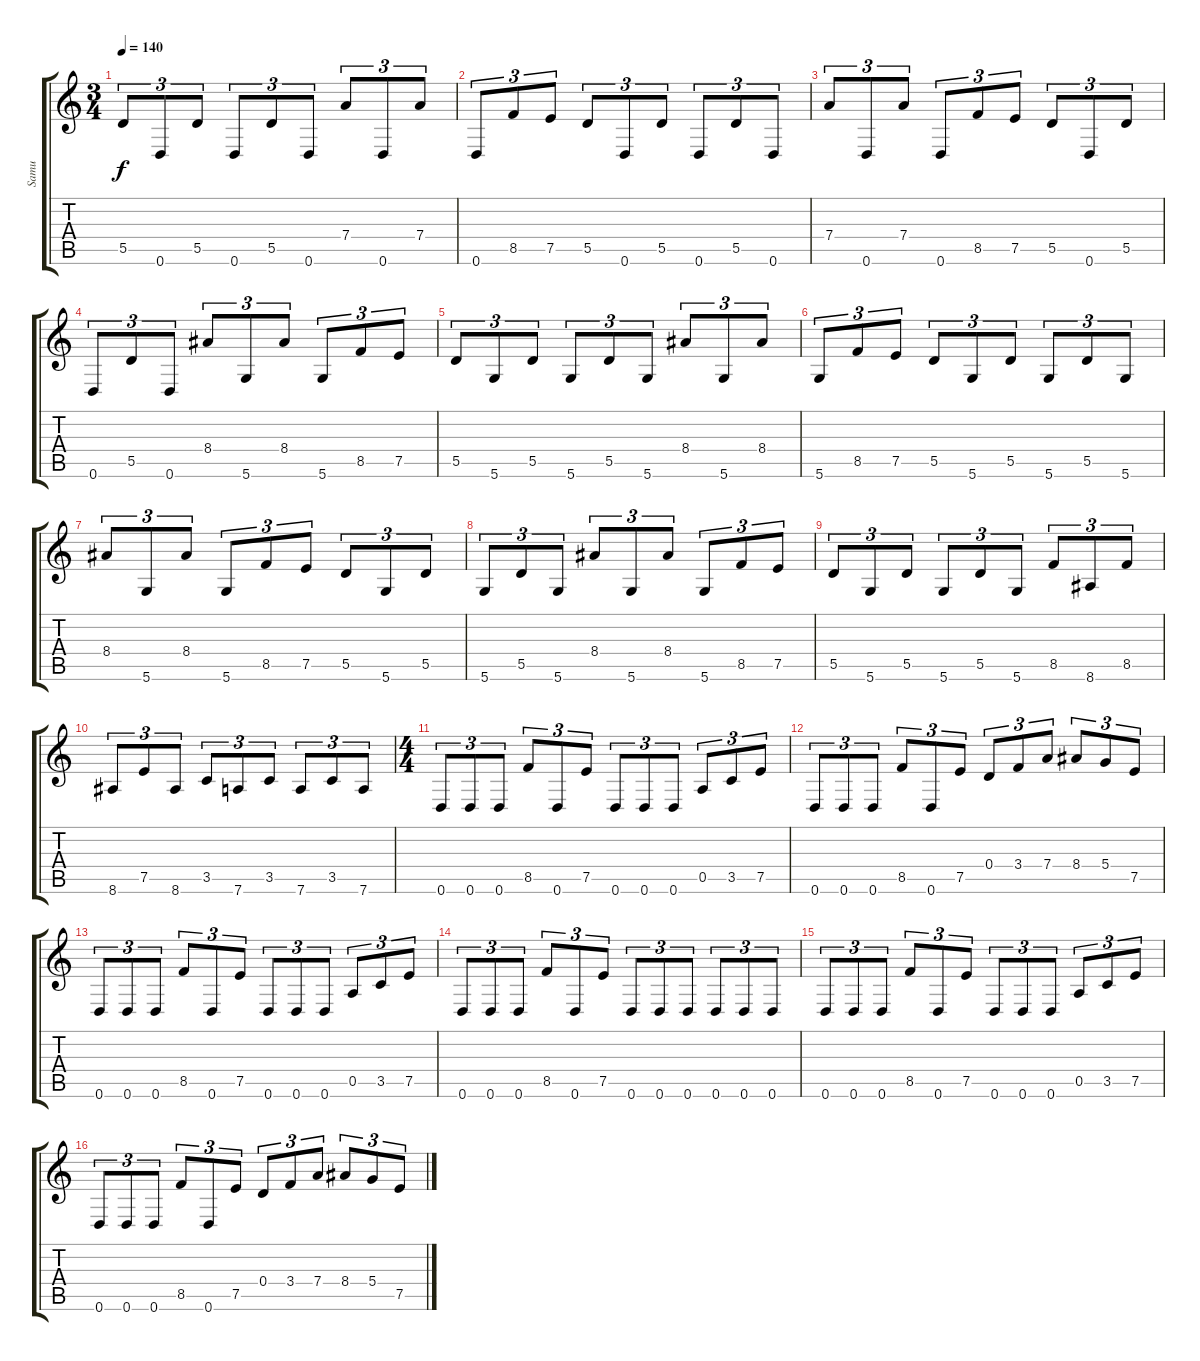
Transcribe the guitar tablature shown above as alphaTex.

\track ("Samu" "Samu") {instrument distortionguitar}
\staff {score tabs}
\tuning (E4 A3 G3 D3 A2 D2) {hide}
\ts (3 4)
\tempo 140
\clef g2
\ks c
5.5.8{tu (3 2) dy f} 0.6.8{tu (3 2)} 5.5.8{tu (3 2)} 0.6.8{tu (3 2)} 5.5.8{tu (3 2)} 0.6.8{tu (3 2)} 7.4.8{tu (3 2)} 0.6.8{tu (3 2)} 7.4.8{tu (3 2)} |
0.6.8{tu (3 2)} 8.5.8{tu (3 2)} 7.5.8{tu (3 2)} 5.5.8{tu (3 2)} 0.6.8{tu (3 2)} 5.5.8{tu (3 2)} 0.6.8{tu (3 2)} 5.5.8{tu (3 2)} 0.6.8{tu (3 2)} |
7.4.8{tu (3 2)} 0.6.8{tu (3 2)} 7.4.8{tu (3 2)} 0.6.8{tu (3 2)} 8.5.8{tu (3 2)} 7.5.8{tu (3 2)} 5.5.8{tu (3 2)} 0.6.8{tu (3 2)} 5.5.8{tu (3 2)} |
0.6.8{tu (3 2)} 5.5.8{tu (3 2)} 0.6.8{tu (3 2)} 8.4.8{tu (3 2)} 5.6.8{tu (3 2)} 8.4.8{tu (3 2)} 5.6.8{tu (3 2)} 8.5.8{tu (3 2)} 7.5.8{tu (3 2)} |
5.5.8{tu (3 2)} 5.6.8{tu (3 2)} 5.5.8{tu (3 2)} 5.6.8{tu (3 2)} 5.5.8{tu (3 2)} 5.6.8{tu (3 2)} 8.4.8{tu (3 2)} 5.6.8{tu (3 2)} 8.4.8{tu (3 2)} |
5.6.8{tu (3 2)} 8.5.8{tu (3 2)} 7.5.8{tu (3 2)} 5.5.8{tu (3 2)} 5.6.8{tu (3 2)} 5.5.8{tu (3 2)} 5.6.8{tu (3 2)} 5.5.8{tu (3 2)} 5.6.8{tu (3 2)} |
8.4.8{tu (3 2)} 5.6.8{tu (3 2)} 8.4.8{tu (3 2)} 5.6.8{tu (3 2)} 8.5.8{tu (3 2)} 7.5.8{tu (3 2)} 5.5.8{tu (3 2)} 5.6.8{tu (3 2)} 5.5.8{tu (3 2)} |
5.6.8{tu (3 2)} 5.5.8{tu (3 2)} 5.6.8{tu (3 2)} 8.4.8{tu (3 2)} 5.6.8{tu (3 2)} 8.4.8{tu (3 2)} 5.6.8{tu (3 2)} 8.5.8{tu (3 2)} 7.5.8{tu (3 2)} |
5.5.8{tu (3 2)} 5.6.8{tu (3 2)} 5.5.8{tu (3 2)} 5.6.8{tu (3 2)} 5.5.8{tu (3 2)} 5.6.8{tu (3 2)} 8.5.8{tu (3 2)} 8.6.8{tu (3 2)} 8.5.8{tu (3 2)} |
8.6.8{tu (3 2)} 7.5.8{tu (3 2)} 8.6.8{tu (3 2)} 3.5.8{tu (3 2)} 7.6.8{tu (3 2)} 3.5.8{tu (3 2)} 7.6.8{tu (3 2)} 3.5.8{tu (3 2)} 7.6.8{tu (3 2)} |
\ts (4 4)
0.6.8{tu (3 2)} 0.6.8{tu (3 2)} 0.6.8{tu (3 2)} 8.5.8{tu (3 2)} 0.6.8{tu (3 2)} 7.5.8{tu (3 2)} 0.6.8{tu (3 2)} 0.6.8{tu (3 2)} 0.6.8{tu (3 2)} 0.5.8{tu (3 2)} 3.5.8{tu (3 2)} 7.5.8{tu (3 2)} |
0.6.8{tu (3 2)} 0.6.8{tu (3 2)} 0.6.8{tu (3 2)} 8.5.8{tu (3 2)} 0.6.8{tu (3 2)} 7.5.8{tu (3 2)} 0.4.8{tu (3 2)} 3.4.8{tu (3 2)} 7.4.8{tu (3 2)} 8.4.8{tu (3 2)} 5.4.8{tu (3 2)} 7.5.8{tu (3 2)} |
0.6.8{tu (3 2)} 0.6.8{tu (3 2)} 0.6.8{tu (3 2)} 8.5.8{tu (3 2)} 0.6.8{tu (3 2)} 7.5.8{tu (3 2)} 0.6.8{tu (3 2)} 0.6.8{tu (3 2)} 0.6.8{tu (3 2)} 0.5.8{tu (3 2)} 3.5.8{tu (3 2)} 7.5.8{tu (3 2)} |
0.6.8{tu (3 2)} 0.6.8{tu (3 2)} 0.6.8{tu (3 2)} 8.5.8{tu (3 2)} 0.6.8{tu (3 2)} 7.5.8{tu (3 2)} 0.6.8{tu (3 2)} 0.6.8{tu (3 2)} 0.6.8{tu (3 2)} 0.6.8{tu (3 2)} 0.6.8{tu (3 2)} 0.6.8{tu (3 2)} |
0.6.8{tu (3 2)} 0.6.8{tu (3 2)} 0.6.8{tu (3 2)} 8.5.8{tu (3 2)} 0.6.8{tu (3 2)} 7.5.8{tu (3 2)} 0.6.8{tu (3 2)} 0.6.8{tu (3 2)} 0.6.8{tu (3 2)} 0.5.8{tu (3 2)} 3.5.8{tu (3 2)} 7.5.8{tu (3 2)} |
0.6.8{tu (3 2)} 0.6.8{tu (3 2)} 0.6.8{tu (3 2)} 8.5.8{tu (3 2)} 0.6.8{tu (3 2)} 7.5.8{tu (3 2)} 0.4.8{tu (3 2)} 3.4.8{tu (3 2)} 7.4.8{tu (3 2)} 8.4.8{tu (3 2)} 5.4.8{tu (3 2)} 7.5.8{tu (3 2)}
